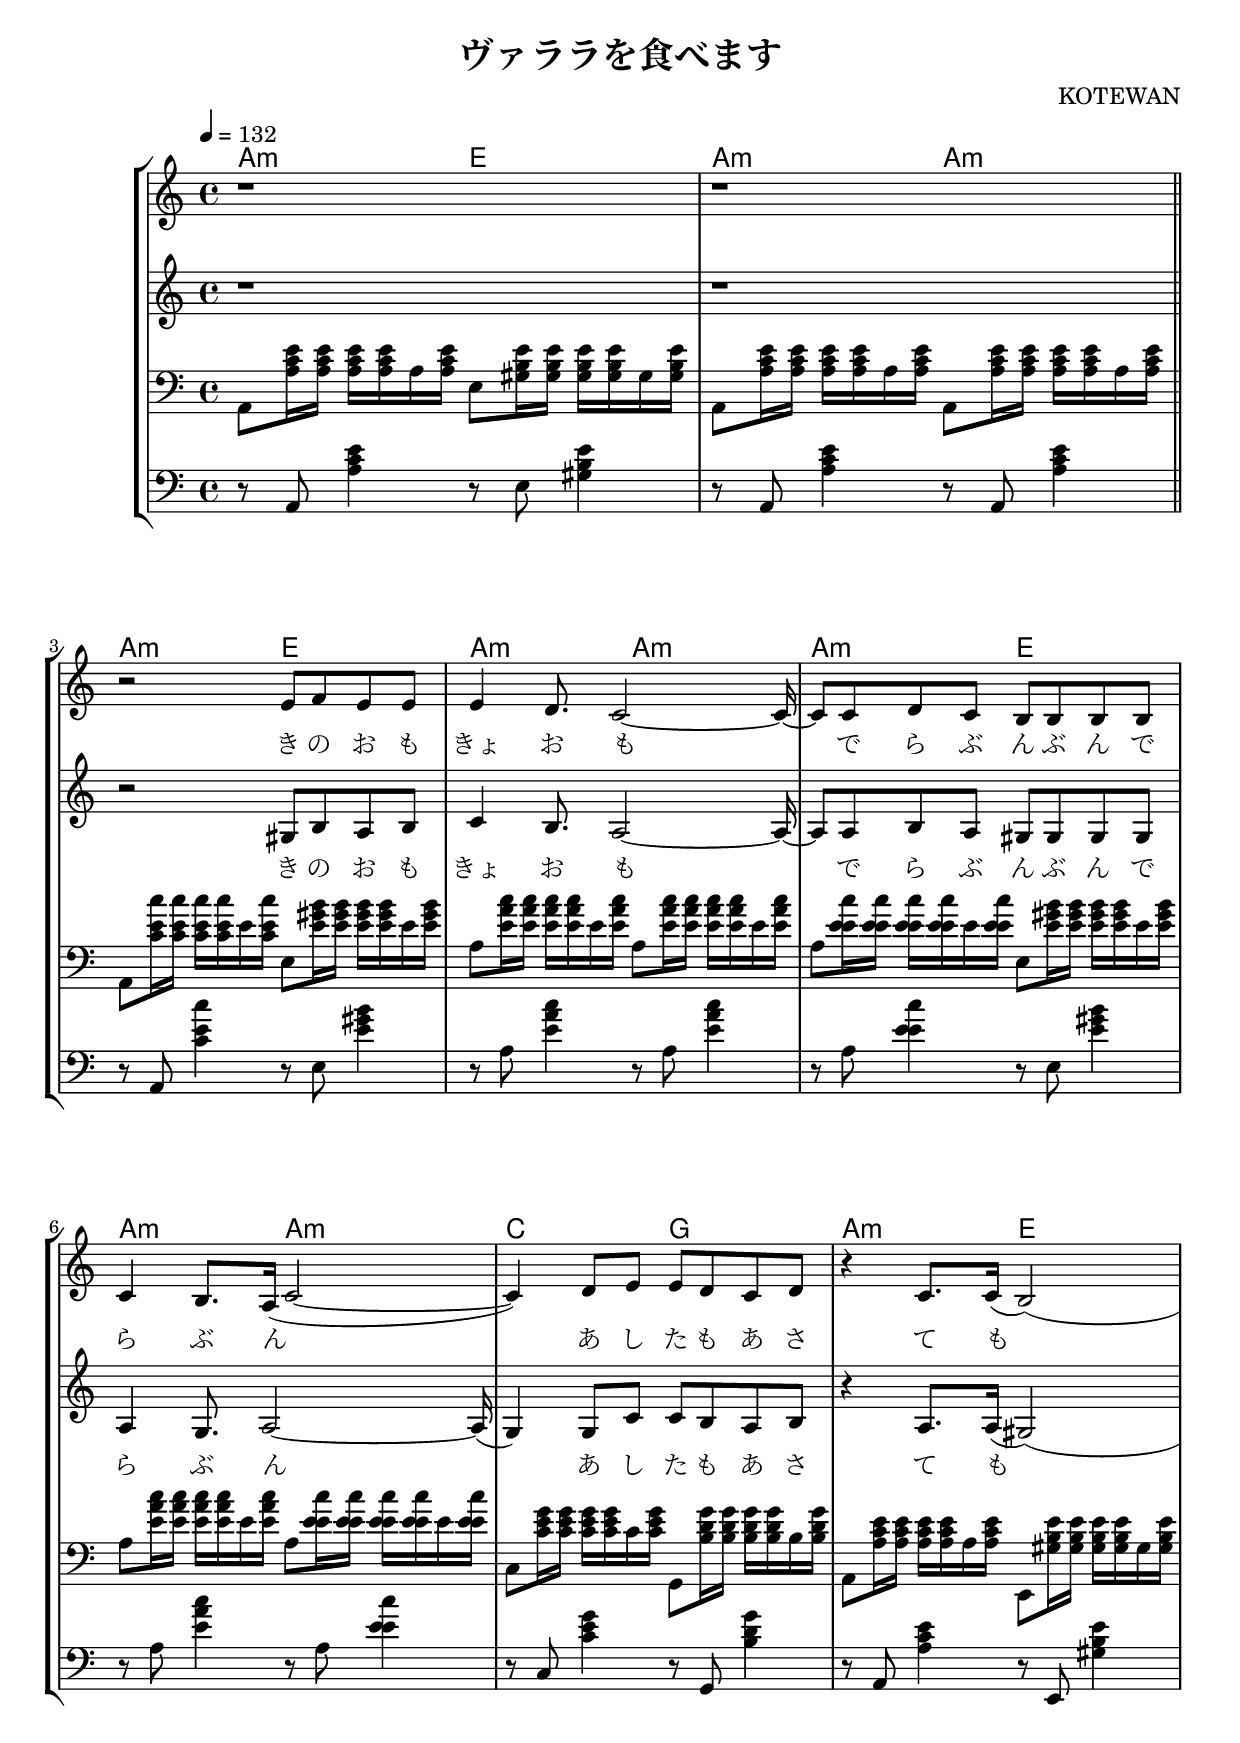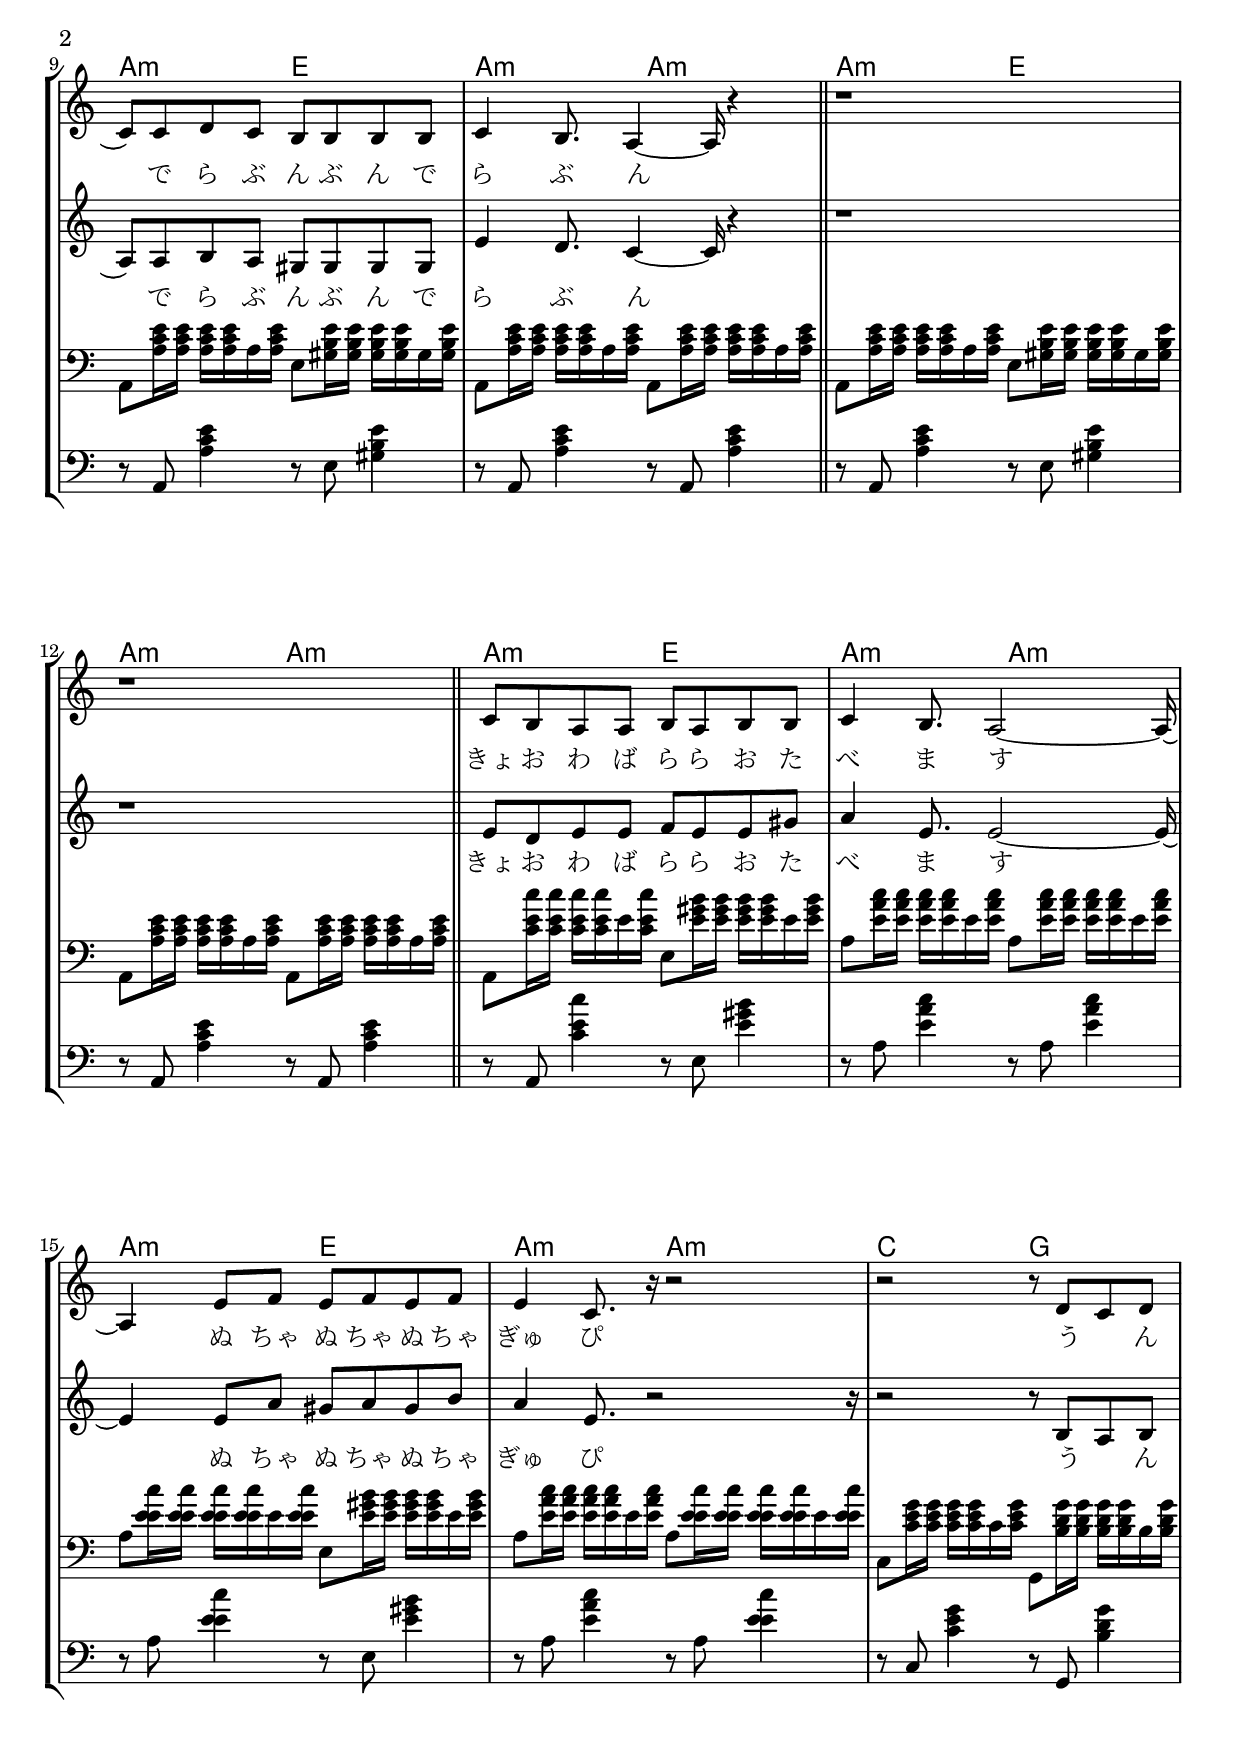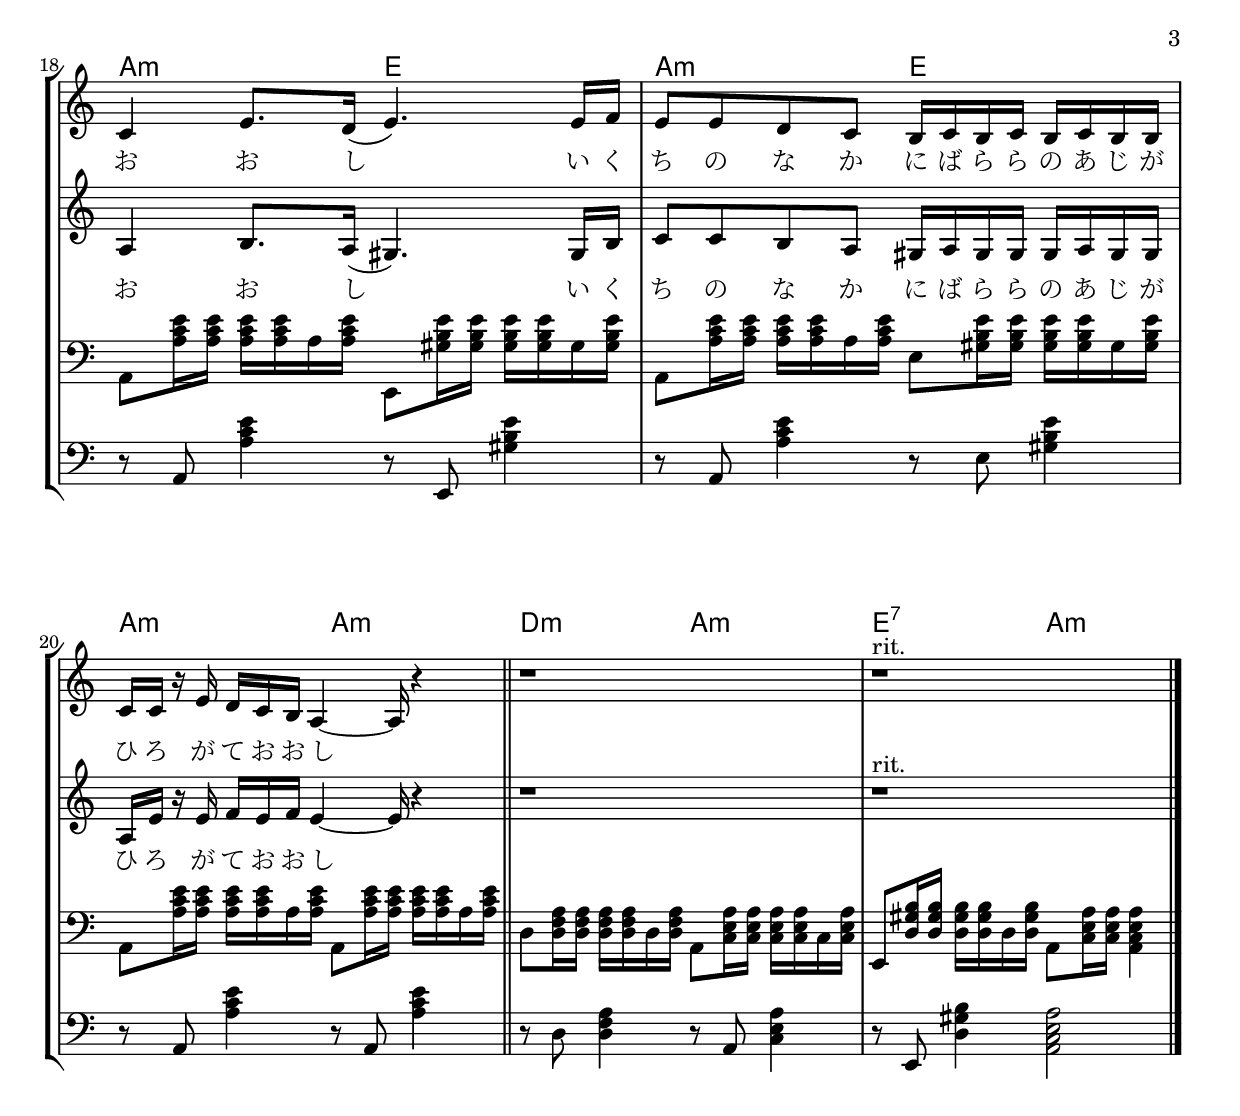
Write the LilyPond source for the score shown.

\version "2.12.1"

\header {
	title = \markup {ヴァララを食べます}
	composer = \markup \center-column {KOTEWAN}
}

harmony = \chordmode {
	a2:m e a:m a:m 

	a:m e a:m a:m a:m e a:m a:m c g a:m e a:m e a:m a:m 

	a:m e a:m a:m 

	a:m e a:m a:m a:m e a:m a:m c g a:m e a:m e a:m a:m 

	d:m a:m e:7 a:m 
}

melody = {
	\key c \major
	\tempo 4 = 132
	r1 | r1   
	\set Staff.midiInstrument = #"fss0.29"
	r2 e'8  f'8  e'8  e'8 
	e'4  d'8.  c'2~c'16~ 
	c'8  c'8  d'8  c'8  b8  b8  b8  b8 
	c'4  b8.  a16  (c'2~ 
	c'4)  d'8  e'8  e'8  d'8  c'8  d'8 
	r4  c'8.  c'16  (b2) 
	(c'8)  c'8  d'8  c'8  b8  b8  b8  b8 
	c'4  b8.  a4~a16  	r4 	r1 | r1   
	\set Staff.midiInstrument = #"fss0.29"
	 c'8  b8  a8  a8  b8  a8  b8  b8 
	c'4  b8.  a2~a16~ 
	a4  e'8  f'8  e'8  f'8  e'8  f'8 
	e'4  c'8.  r16  r2~ 
	r2  r8  d'8  c'8  d'8 
	c'4  e'8.  d'16  (e'4.)  e'16  f'16 
	e'8  e'8  d'8  c'8  b16  c'16  b16  c'16  b16  c'16  b16  b16 
	c'16  c'16  r16  e'16  d'16  c'16  b16  a4~a16  	r4 	r1 | r1^"rit." \bar "|."
}

words = \lyricmode {
	
	き  の  お  も  きょ  お  も  で  ら  ぶ  ん  ぶ  ん  で  ら  ぶ  ん  あ  し  た  も  あ  さ  て  も  で  ら  ぶ  ん  ぶ  ん  で  ら  ぶ  ん  
	
	きょ  お  わ  ば  ら  ら  お  た  べ  ま  す  ぬ  ちゃ  ぬ  ちゃ  ぬ  ちゃ  ぎゅ  ぴ  う  ん  お  お  し  い  く  ち  の  な  か  に  ば  ら  ら  の  あ  じ  が  ひ  ろ  が  て  お  お  し  い  
	
}

secondmelody = {
	\key c \major
	\tempo 4 = 132
	r1 | r1   
	\set Staff.midiInstrument = #"mmi0.34"
	r2 gis8  b8  a8  b8 
	c'4  b8.  a2~a16~ 
	a8  a8  b8  a8  gis8  gis8  gis8  gis8 
	a4  g8.  a2~a16 
	(g4)  g8  c'8  c'8  b8  a8  b8 
	r4  a8.  a16  (gis2) 
	(a8)  a8  b8  a8  gis8  gis8  gis8  gis8 
	e'4  d'8.  c'4~c'16  	r4 	r1 | r1   
	\set Staff.midiInstrument = #"mmi0.34"
	 e'8  d'8  e'8  e'8  f'8  e'8  e'8  gis'8 
	a'4  e'8.  e'2~e'16~ 
	e'4  e'8  a'8  gis'8  a'8  gis'8  b'8 
	a'4  e'8.  r2~r16 
	r2~r8  b8  a8  b8 
	a4  b8.  a16  (gis4.)  gis16  b16 
	c'8  c'8  b8  a8  gis16  a16  gis16  gis16  gis16  a16  gis16  gis16 
	a16  e'16  r16  e'16  f'16  e'16  f'16  e'4~e'16  	r4 	r1 | r1^"rit." \bar "|."
}

secondwords = \lyricmode {
	
	き  の  お  も  きょ  お  も  で  ら  ぶ  ん  ぶ  ん  で  ら  ぶ  ん  あ  し  た  も  あ  さ  て  も  で  ら  ぶ  ん  ぶ  ん  で  ら  ぶ  ん  
	
	きょ  お  わ  ば  ら  ら  お  た  べ  ま  す  ぬ  ちゃ  ぬ  ちゃ  ぬ  ちゃ  ぎゅ  ぴ  う  ん  お  お  し  い  く  ち  の  な  か  に  ば  ら  ら  の  あ  じ  が  ひ  ろ  が  て  お  お  し  い  
	
}

tempochange = {
	\tempo 4 = 132
	r1 | r1 \bar "||"
	\tempo 4 = 132
	r1 | r1 | r1 | r1 | r1 | r1 | r1 | r1 \bar "||"
	\tempo 4 = 132
	r1 | r1 \bar "||"
	\tempo 4 = 132
	r1 | r1 | r1 | r1 | r1 | r1 | r1 | r1 \bar "||"
	\tempo 4 = 132
	r1 | \tempo 4 = 99 r2 \tempo 4 = 88 r2 \bar "|."
}

mainacc = {
	\clef bass
	\set Staff.midiInstrument = #"Bright Acoustic"
	\key c \major
	\tempo 4 = 132
	a,8 <a c' e'>16 <a c' e'>16   <a c' e'>16 <a c' e'>16   a16 <a c' e'>16
	e8 <gis b e'>16 <gis b e'>16   <gis b e'>16 <gis b e'>16   gis16 <gis b e'>16
	a,8 <a c' e'>16 <a c' e'>16   <a c' e'>16 <a c' e'>16   a16 <a c' e'>16
	a,8 <a c' e'>16 <a c' e'>16   <a c' e'>16 <a c' e'>16   a16 <a c' e'>16
	\bar "||"

	\set Staff.midiInstrument = #"Bright Acoustic"
	a,8 <e' c' c''>16 <e' c' c''>16   <e' c' c''>16 <e' c' c''>16   e'16 <e' c' c''>16
	e8 <e' gis' b'>16 <e' gis' b'>16   <e' gis' b'>16 <e' gis' b'>16   e'16 <e' gis' b'>16
	a8 <e' a' c''>16 <e' a' c''>16   <e' a' c''>16 <e' a' c''>16   e'16 <e' a' c''>16
	a8 <e' a' c''>16 <e' a' c''>16   <e' a' c''>16 <e' a' c''>16   e'16 <e' a' c''>16
	a8 <e' e' c''>16 <e' e' c''>16   <e' e' c''>16 <e' e' c''>16   e'16 <e' e' c''>16
	e8 <e' gis' b'>16 <e' gis' b'>16   <e' gis' b'>16 <e' gis' b'>16   e'16 <e' gis' b'>16
	a8 <e' a' c''>16 <e' a' c''>16   <e' a' c''>16 <e' a' c''>16   e'16 <e' a' c''>16
	a8 <e' e' c''>16 <e' e' c''>16   <e' e' c''>16 <e' e' c''>16   e'16 <e' e' c''>16
	c8 <c' e' g'>16 <c' e' g'>16   <c' e' g'>16 <c' e' g'>16   c'16 <c' e' g'>16
	g,8 <b d' g'>16 <b d' g'>16   <b d' g'>16 <b d' g'>16   b16 <b d' g'>16
	a,8 <a c' e'>16 <a c' e'>16   <a c' e'>16 <a c' e'>16   a16 <a c' e'>16
	e,8 <gis b e'>16 <gis b e'>16   <gis b e'>16 <gis b e'>16   gis16 <gis b e'>16
	a,8 <a c' e'>16 <a c' e'>16   <a c' e'>16 <a c' e'>16   a16 <a c' e'>16
	e8 <gis b e'>16 <gis b e'>16   <gis b e'>16 <gis b e'>16   gis16 <gis b e'>16
	a,8 <a c' e'>16 <a c' e'>16   <a c' e'>16 <a c' e'>16   a16 <a c' e'>16
	a,8 <a c' e'>16 <a c' e'>16   <a c' e'>16 <a c' e'>16   a16 <a c' e'>16
	\bar "||"

	\set Staff.midiInstrument = #"Bright Acoustic"
	a,8 <a c' e'>16 <a c' e'>16   <a c' e'>16 <a c' e'>16   a16 <a c' e'>16
	e8 <gis b e'>16 <gis b e'>16   <gis b e'>16 <gis b e'>16   gis16 <gis b e'>16
	a,8 <a c' e'>16 <a c' e'>16   <a c' e'>16 <a c' e'>16   a16 <a c' e'>16
	a,8 <a c' e'>16 <a c' e'>16   <a c' e'>16 <a c' e'>16   a16 <a c' e'>16
	\bar "||"

	\set Staff.midiInstrument = #"Bright Acoustic"
	a,8 <e' c' c''>16 <e' c' c''>16   <e' c' c''>16 <e' c' c''>16   e'16 <e' c' c''>16
	e8 <e' gis' b'>16 <e' gis' b'>16   <e' gis' b'>16 <e' gis' b'>16   e'16 <e' gis' b'>16
	a8 <e' a' c''>16 <e' a' c''>16   <e' a' c''>16 <e' a' c''>16   e'16 <e' a' c''>16
	a8 <e' a' c''>16 <e' a' c''>16   <e' a' c''>16 <e' a' c''>16   e'16 <e' a' c''>16
	a8 <e' e' c''>16 <e' e' c''>16   <e' e' c''>16 <e' e' c''>16   e'16 <e' e' c''>16
	e8 <e' gis' b'>16 <e' gis' b'>16   <e' gis' b'>16 <e' gis' b'>16   e'16 <e' gis' b'>16
	a8 <e' a' c''>16 <e' a' c''>16   <e' a' c''>16 <e' a' c''>16   e'16 <e' a' c''>16
	a8 <e' e' c''>16 <e' e' c''>16   <e' e' c''>16 <e' e' c''>16   e'16 <e' e' c''>16
	c8 <c' e' g'>16 <c' e' g'>16   <c' e' g'>16 <c' e' g'>16   c'16 <c' e' g'>16
	g,8 <b d' g'>16 <b d' g'>16   <b d' g'>16 <b d' g'>16   b16 <b d' g'>16
	a,8 <a c' e'>16 <a c' e'>16   <a c' e'>16 <a c' e'>16   a16 <a c' e'>16
	e,8 <gis b e'>16 <gis b e'>16   <gis b e'>16 <gis b e'>16   gis16 <gis b e'>16
	a,8 <a c' e'>16 <a c' e'>16   <a c' e'>16 <a c' e'>16   a16 <a c' e'>16
	e8 <gis b e'>16 <gis b e'>16   <gis b e'>16 <gis b e'>16   gis16 <gis b e'>16
	a,8 <a c' e'>16 <a c' e'>16   <a c' e'>16 <a c' e'>16   a16 <a c' e'>16
	a,8 <a c' e'>16 <a c' e'>16   <a c' e'>16 <a c' e'>16   a16 <a c' e'>16
	\bar "||"

	\set Staff.midiInstrument = #"Bright Acoustic"
	d8 <d f a>16 <d f a>16   <d f a>16 <d f a>16   d16 <d f a>16
	a,8 <c e a>16 <c e a>16   <c e a>16 <c e a>16   c16 <c e a>16
	e,8 <d gis b>16 <d gis b>16   <d gis b>16 <d gis b>16   d16 <d gis b>16
	a,8 <c e a>16 <c e a>16 <a, c e a>4
	\bar "|."
}

subacc = {
	\clef bass
	\set Staff.midiInstrument = #"Overdriven Guitar"
	\key c \major
	\tempo 4 = 132
	r8 a, <a c' e'>4
	r8 e <gis b e'>4
	r8 a, <a c' e'>4
	r8 a, <a c' e'>4
	\bar "||"

	\set Staff.midiInstrument = #"Overdriven Guitar"
	r8 a, <e' c' c''>4
	r8 e <e' gis' b'>4
	r8 a <e' a' c''>4
	r8 a <e' a' c''>4
	r8 a <e' e' c''>4
	r8 e <e' gis' b'>4
	r8 a <e' a' c''>4
	r8 a <e' e' c''>4
	r8 c <c' e' g'>4
	r8 g, <b d' g'>4
	r8 a, <a c' e'>4
	r8 e, <gis b e'>4
	r8 a, <a c' e'>4
	r8 e <gis b e'>4
	r8 a, <a c' e'>4
	r8 a, <a c' e'>4
	\bar "||"

	\set Staff.midiInstrument = #"Overdriven Guitar"
	r8 a, <a c' e'>4
	r8 e <gis b e'>4
	r8 a, <a c' e'>4
	r8 a, <a c' e'>4
	\bar "||"

	\set Staff.midiInstrument = #"Overdriven Guitar"
	r8 a, <e' c' c''>4
	r8 e <e' gis' b'>4
	r8 a <e' a' c''>4
	r8 a <e' a' c''>4
	r8 a <e' e' c''>4
	r8 e <e' gis' b'>4
	r8 a <e' a' c''>4
	r8 a <e' e' c''>4
	r8 c <c' e' g'>4
	r8 g, <b d' g'>4
	r8 a, <a c' e'>4
	r8 e, <gis b e'>4
	r8 a, <a c' e'>4
	r8 e <gis b e'>4
	r8 a, <a c' e'>4
	r8 a, <a c' e'>4
	\bar "||"

	\set Staff.midiInstrument = #"Overdriven Guitar"
	r8 d <d f a>4
	r8 a, <c e a>4
	r8 e, <d gis b>4
	<a, c e a>2
	\bar "|."
}

percA = {
	\drummode {
	\times 16/12{ cymr8. cymr8 cymr16 cymr8. cymr8 cymr16 } |\times 16/12{ cymr8. cymr8 cymr4. r16 } \bar "||"
	\times 16/12{ cymr8. cymr8 cymr16 cymr8. cymr8 cymr16 } |\times 16/12{ r8. cymr8 cymr16 cymr8. cymr8 cymr16 } |\times 16/12{ cymr8. cymr8 cymr16 cymr8. cymr8 cymr16 } |\times 16/12{ r8. cymr8 cymr16 cymr8. cymr8 cymr16 } |\times 16/12{ cymr8. cymr8 cymr16 cymr8. cymr8 cymr16 } |\times 16/12{ r8. cymr8 cymr16 cymr8. cymr8 cymr16 } |\times 16/12{ cymr8. cymr8 cymr16 cymr8. cymr8 cymr16 } |\times 16/12{ cymr8. cymr8 cymr4. r16 } \bar "||"
	r1  |hh4 hh4 hh2  \bar "||"
	r1  |hh4 hh4 hh4 hh4  |r1  |hh4 hh4 hh4 hh4  |r1  |hh4 hh4 hh4 hh4  |r1  |hh4 hh4 hh2  \bar "||"
	\times 16/12{ cymr8. cymr8 cymr16 cymr8. cymr8 cymr16 } |\times 16/12{ cymr8. cymr8 cymr4. r16 } \bar "|."
	}
}

percB = {
	\drummode {
	\times 16/12{ r2 r8 hhp8 } |\times 16/12{ r2. } \bar "||"
	\times 16/12{ r2 r8 hhp8 } |\times 16/12{ r2. } |\times 16/12{ r2 r8 hhp8 } |\times 16/12{ hhp2. } |\times 16/12{ r2 r8 hhp8 } |\times 16/12{ r2. } |\times 16/12{ r2 r8 hhp8 } |\times 16/12{ hhp2. } \bar "||"
	sn4 sn4 sn4 sn4  |r4 sn4 r16 sn16 sn16 sn16 sn16 sn16 sn16 sn16  \bar "||"
	sn4 sn4 sn4 sn4  |r4 sn2 sn8. sn16  |sn4 sn4 sn4 sn4  |r4 sn2 sn8. sn16  |sn4 sn4 sn4 sn4  |r4 sn2 sn8. sn16  |sn4 sn4 sn4 sn4  |r4 sn4 r16 sn16 sn16 sn16 sn16 sn16 sn16 sn16  \bar "||"
	\times 16/12{ r2 r8 hhp8 } |\times 16/12{ r2. } \bar "|."
	}
}

percC = {
	\drummode {
	\times 16/12{ bd4. bd4 r16 bd16 } |\times 16/12{ bd4 r16 bd16 bd4. } \bar "||"
	\times 16/12{ bd4. bd4 r16 bd16 } |\times 16/12{ bd4. bd4. } |\times 16/12{ bd4. bd4 r16 bd16 } |\times 16/12{ bd4. bd4 r16 bd16 } |\times 16/12{ bd4. bd4 r16 bd16 } |\times 16/12{ bd4. bd4. } |\times 16/12{ bd4. bd4 r16 bd16 } |\times 16/12{ bd4 r16 bd16 bd4. } \bar "||"
	bd16 bd16 bd16 bd16 bd16 bd16 bd16 bd16 bd16 bd16 bd16 bd16 bd16 bd16 bd16 bd16  |bd8 bd8 bd8 bd8 bd8 bd8 bd8 bd8  \bar "||"
	bd16 bd16 bd16 bd16 bd16 bd16 bd16 bd16 bd16 bd16 bd16 bd16 bd16 bd16 bd16 bd16  |bd8 bd8 bd8 bd8 bd8 bd8 bd8 bd8  |bd16 bd16 bd16 bd16 bd16 bd16 bd16 bd16 bd16 bd16 bd16 bd16 bd16 bd16 bd16 bd16  |bd8 bd8 bd8 bd8 bd8 bd8 bd8 bd8  |bd16 bd16 bd16 bd16 bd16 bd16 bd16 bd16 bd16 bd16 bd16 bd16 bd16 bd16 bd16 bd16  |bd8 bd8 bd8 bd8 bd8 bd8 bd8 bd8  |bd16 bd16 bd16 bd16 bd16 bd16 bd16 bd16 bd16 bd16 bd16 bd16 bd16 bd16 bd16 bd16  |bd8 bd8 bd8 bd8 bd8 bd8 bd8 bd8  \bar "||"
	\times 16/12{ bd4. bd4 r16 bd16 } |\times 16/12{ bd4 r16 bd16 bd4. } \bar "|."
	}
}

percD = {
	\drummode {
	\times 16/12{ r2. } |\times 16/12{ rb2. } \bar "||"
	\times 16/12{ r2. } |\times 16/12{ rb2. } |\times 16/12{ r2. } |\times 16/12{ rb2. } |\times 16/12{ r2. } |\times 16/12{ rb2. } |\times 16/12{ r2. } |\times 16/12{ rb2. } \bar "||"
	r1  |r8 hho4 hho2 r8  \bar "||"
	r1  |r8 hho4 hho4 hho4 hho8  |r1  |r8 hho4 hho4 hho4 hho8  |r1  |r8 hho4 hho4 hho4 hho8  |r1  |r8 hho4 hho2 r8  \bar "||"
	\times 16/12{ r2. } |\times 16/12{ rb2. } \bar "|."
	}
}

percE = {
	\drummode {
	r1 |\times 16/12{ r4. sn8 sn4 } \bar "||"
	r1 |r1 |r1 |r1 |r1 |r1 |r1 |\times 16/12{ r4. sn8 sn4 } \bar "||"
	cymc4 cymc4 cymc4 cymc4  |r1 \bar "||"
	cymc4 cymc4 cymc4 cymc4  |r1 |cymc4 cymc4 cymc4 cymc4  |r1 |cymc4 cymc4 cymc4 cymc4  |r1 |cymc4 cymc4 cymc4 cymc4  |r1 \bar "||"
	r1 |\times 16/12{ r4. sn8 sn4 } \bar "|."
	}
}

percF = {
	\drummode {
	r1 |\times 16/12{ r2 r16 tommh16 tommh8 } \bar "||"
	r1 |r1 |r1 |r1 |r1 |r1 |r1 |\times 16/12{ r2 r16 tommh16 tommh8 } \bar "||"
	r8 tommh2 tommh8. tommh16 tommh8  |r1 \bar "||"
	r8 tommh2 tommh8. tommh16 tommh8  |r1 |r8 tommh2 tommh8. tommh16 tommh8  |r1 |r8 tommh2 tommh8. tommh16 tommh8  |r1 |r8 tommh2 tommh8. tommh16 tommh8  |r1 \bar "||"
	r1 |\times 16/12{ r2 r16 tommh16 tommh8 } \bar "|."
	}
}

percG = {
	\drummode {
	r1 |\times 16/12{ r2 r8. toml16 } \bar "||"
	r1 |r1 |r1 |r1 |r1 |r1 |r1 |\times 16/12{ r2 r8. toml16 } \bar "||"
	r4. toml16 toml2 toml16  |r1 \bar "||"
	r4. toml16 toml2 toml16  |r1 |r4. toml16 toml2 toml16  |r1 |r4. toml16 toml2 toml16  |r1 |r4. toml16 toml2 toml16  |r1 \bar "||"
	r1 |\times 16/12{ r2 r8. toml16 } \bar "|."
	}
}

\score {
	<<
		\new StaffGroup <<
			\new ChordNames {\harmony}
			\new Voice = "melody" {\melody}
			\new Lyrics \lyricsto "melody" \words
			\new Voice = "secondmelody" {\secondmelody}
			\new Lyrics \lyricsto "secondmelody" \secondwords
			\new Staff = "mainacc" {\mainacc}
			\new Staff = "subacc" {\subacc}
		>>
	>>
	\layout { }
}
